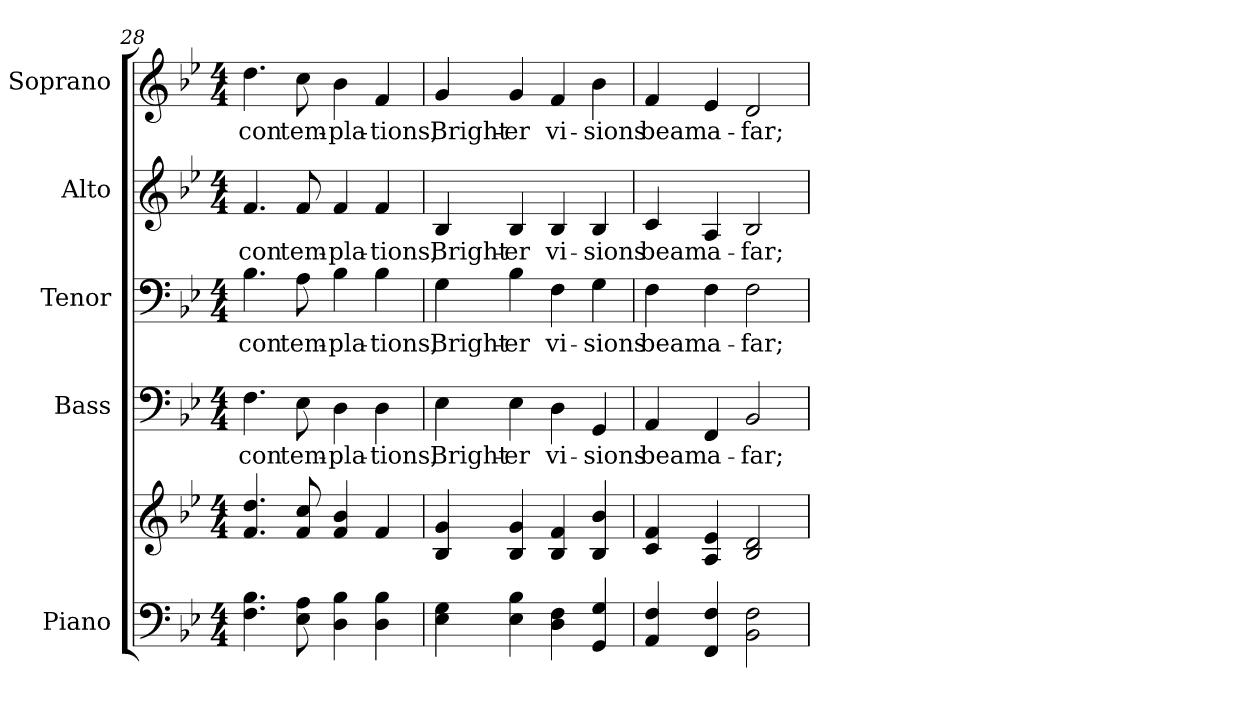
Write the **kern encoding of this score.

**kern	**kern	**kern	**text	**kern	**text	**kern	**text	**kern	**text
*part5	*part5	*part4	*part4	*part3	*part3	*part2	*part2	*part1	*part1
*staff6	*staff5	*staff4	*staff4	*staff3	*staff3	*staff2	*staff2	*staff1	*staff1
*I"Piano	*	*I"Bass	*	*I"Tenor	*	*I"Alto	*	*I"Soprano	*
*I'Pno.	*	*I'B.	*	*I'T.	*	*I'A.	*	*I'S.	*
*clefF4	*clefG2	*clefF4	*	*clefF4	*	*clefG2	*	*clefG2	*
*k[b-e-]	*k[b-e-]	*k[b-e-]	*	*k[b-e-]	*	*k[b-e-]	*	*k[b-e-]	*
*B-:	*B-:	*B-:	*	*B-:	*	*B-:	*	*B-:	*
*M4/4	*M4/4	*M4/4	*	*M4/4	*	*M4/4	*	*M4/4	*
=28	=28	=28	=28	=28	=28	=28	=28	=28	=28
!	!	!	!LO:LY:b:color=#000000	!	!	!	!	!	!
!	!	!	!	!	!LO:LY:b:color=#000000	!	!	!	!
!	!	!	!	!	!	!	!LO:LY:b:color=#000000	!	!
!	!	!	!	!	!	!	!	!	!LO:LY:b:color=#000000
4.Fi\ 4.B-i	4.fi/ 4.ddi	4.Fi\	con	4.B-i\	con	4.fi/	con	4.ddi\	con
!	!	!	!LO:LY:b:color=#000000	!	!	!	!	!	!
!	!	!	!	!	!LO:LY:b:color=#000000	!	!	!	!
!	!	!	!	!	!	!	!LO:LY:b:color=#000000	!	!
!	!	!	!	!	!	!	!	!	!LO:LY:b:color=#000000
8E-i\ 8Ai	8fi/ 8cci	8E-i\	tem-	8Ai\	tem-	8fi/	tem-	8cci\	tem-
!	!	!	!LO:LY:b:color=#000000	!	!	!	!	!	!
!	!	!	!	!	!LO:LY:b:color=#000000	!	!	!	!
!	!	!	!	!	!	!	!LO:LY:b:color=#000000	!	!
!	!	!	!	!	!	!	!	!	!LO:LY:b:color=#000000
4Di\ 4B-i	4fi/ 4b-i	4Di\	-pla-	4B-i\	-pla-	4fi/	-pla-	4b-i\	-pla-
!	!	!	!LO:LY:b:color=#000000	!	!	!	!	!	!
!	!	!	!	!	!LO:LY:b:color=#000000	!	!	!	!
!	!	!	!	!	!	!	!LO:LY:b:color=#000000	!	!
!	!	!	!	!	!	!	!	!	!LO:LY:b:color=#000000
4Di\ 4B-i	4fi/	4Di\	-tions,	4B-i\	-tions,	4fi/	-tions,	4fi/	-tions,
!!LO:PB:g=z
=29	=29	=29	=29	=29	=29	=29	=29	=29	=29
!	!	!	!LO:LY:b:color=#000000	!	!	!	!	!	!
!	!	!	!	!	!LO:LY:b:color=#000000	!	!	!	!
!	!	!	!	!	!	!	!LO:LY:b:color=#000000	!	!
!	!	!	!	!	!	!	!	!	!LO:LY:b:color=#000000
4E-i\ 4Gi	4B-i/ 4gi	4E-i\	Bright-	4Gi\	Bright-	4B-i/	Bright-	4gi/	Bright-
!	!	!	!LO:LY:b:color=#000000	!	!	!	!	!	!
!	!	!	!	!	!LO:LY:b:color=#000000	!	!	!	!
!	!	!	!	!	!	!	!LO:LY:b:color=#000000	!	!
!	!	!	!	!	!	!	!	!	!LO:LY:b:color=#000000
4E-i\ 4B-i	4B-i/ 4gi	4E-i\	-er	4B-i\	-er	4B-i/	-er	4gi/	-er
!	!	!	!LO:LY:b:color=#000000	!	!	!	!	!	!
!	!	!	!	!	!LO:LY:b:color=#000000	!	!	!	!
!	!	!	!	!	!	!	!LO:LY:b:color=#000000	!	!
!	!	!	!	!	!	!	!	!	!LO:LY:b:color=#000000
4Di\ 4Fi	4B-i/ 4fi	4Di\	vi-	4Fi\	vi-	4B-i/	vi-	4fi/	vi-
!	!	!	!LO:LY:b:color=#000000	!	!	!	!	!	!
!	!	!	!	!	!LO:LY:b:color=#000000	!	!	!	!
!	!	!	!	!	!	!	!LO:LY:b:color=#000000	!	!
!	!	!	!	!	!	!	!	!	!LO:LY:b:color=#000000
4GGi/ 4Gi	4B-i/ 4b-i	4GGi/	-sions	4Gi\	-sions	4B-i/	-sions	4b-i\	-sions
=30	=30	=30	=30	=30	=30	=30	=30	=30	=30
!	!	!	!LO:LY:b:color=#000000	!	!	!	!	!	!
!	!	!	!	!	!LO:LY:b:color=#000000	!	!	!	!
!	!	!	!	!	!	!	!LO:LY:b:color=#000000	!	!
!	!	!	!	!	!	!	!	!	!LO:LY:b:color=#000000
4AAi/ 4Fi	4ci/ 4fi	4AAi/	beam	4Fi\	beam	4ci/	beam	4fi/	beam
!	!	!	!LO:LY:b:color=#000000	!	!	!	!	!	!
!	!	!	!	!	!LO:LY:b:color=#000000	!	!	!	!
!	!	!	!	!	!	!	!LO:LY:b:color=#000000	!	!
!	!	!	!	!	!	!	!	!	!LO:LY:b:color=#000000
4FFi/ 4Fi	4Ai/ 4e-i	4FFi/	a-	4Fi\	a-	4Ai/	a-	4e-i/	a-
!	!	!	!LO:LY:b:color=#000000	!	!	!	!	!	!
!	!	!	!	!	!LO:LY:b:color=#000000	!	!	!	!
!	!	!	!	!	!	!	!LO:LY:b:color=#000000	!	!
!	!	!	!	!	!	!	!	!	!LO:LY:b:color=#000000
2BB-i\ 2Fi	2B-i/ 2di	2BB-i/	-far;	2Fi\	-far;	2B-i/	-far;	2di/	-far;
=	=	=	=	=	=	=	=	=	=
*-	*-	*-	*-	*-	*-	*-	*-	*-	*-
